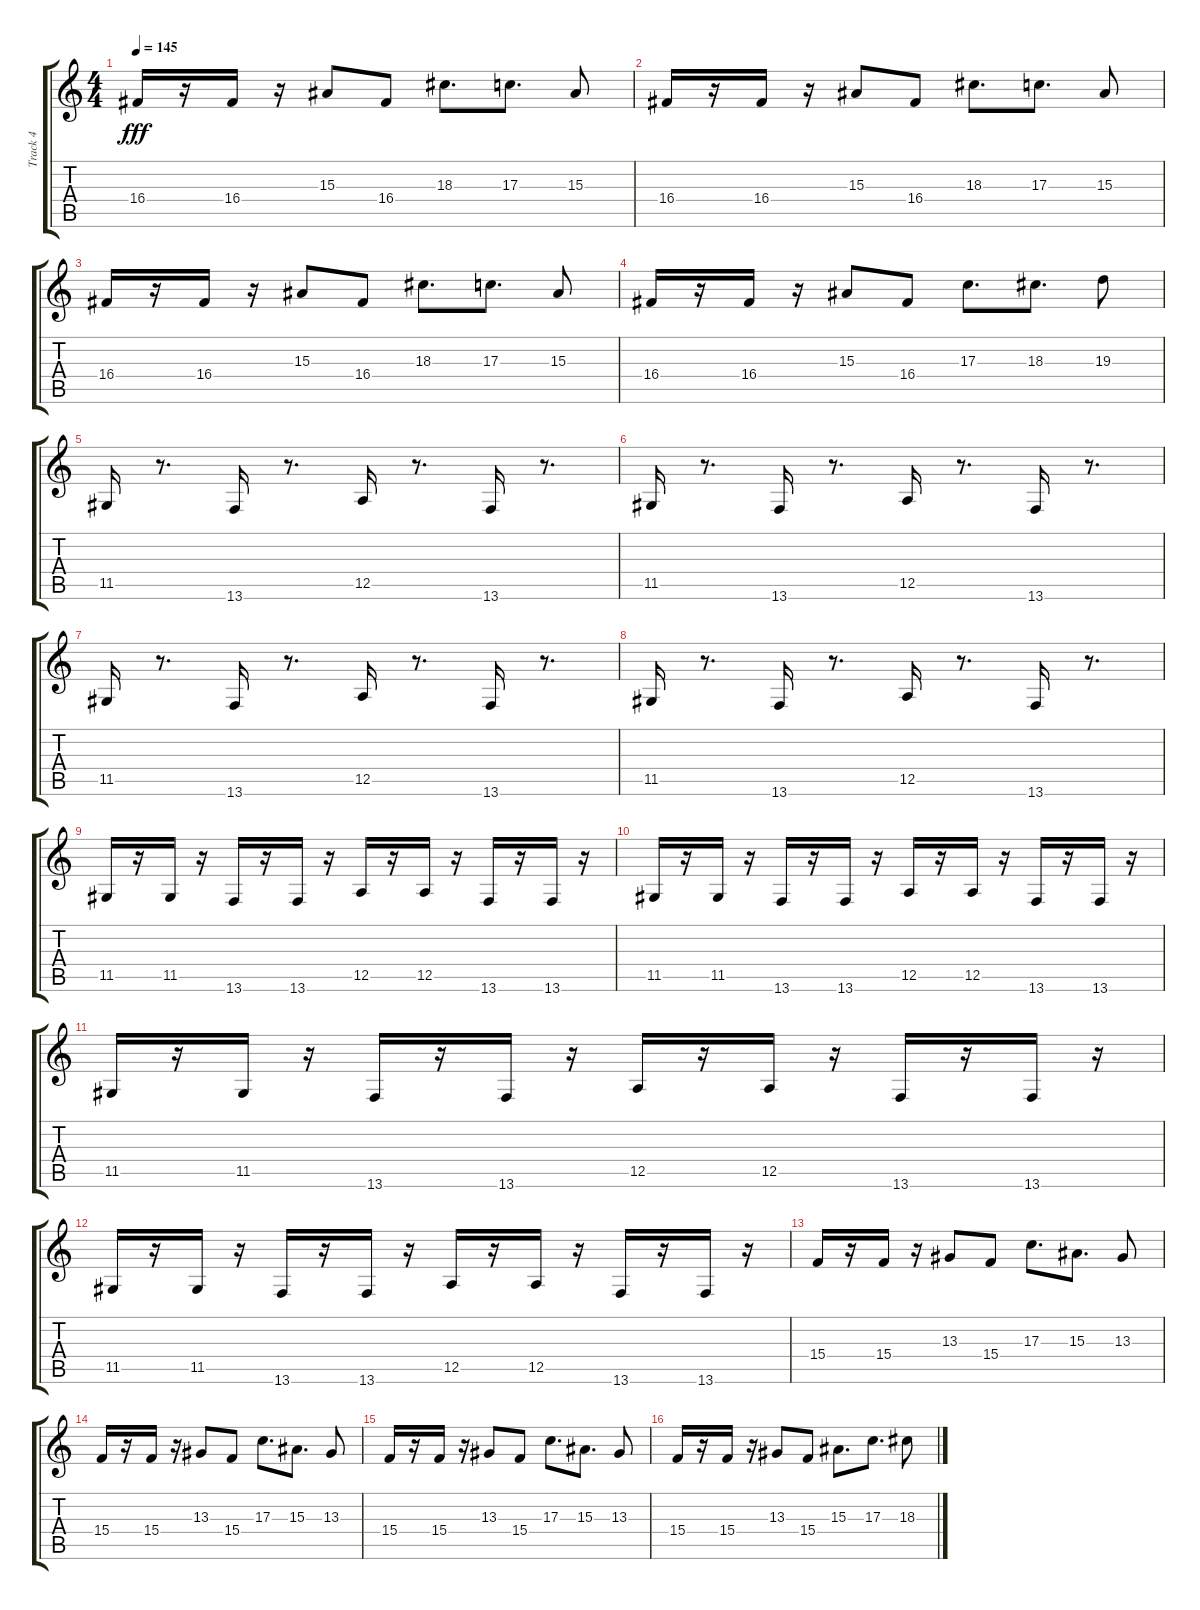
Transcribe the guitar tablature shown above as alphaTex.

\track ("Track 4" "Track 4") {instrument stringensemble1}
\staff {score tabs}
\tuning (E4 B3 G3 D3 A2 E2) {hide}
\ts (4 4)
\tempo 145
\clef g2
\ks c
16.4.16{dy fff} r.16 16.4.16 r.16 15.3.8 16.4.8 18.3.8{d} 17.3.8{d} 15.3.8 |
16.4.16 r.16 16.4.16 r.16 15.3.8 16.4.8 18.3.8{d} 17.3.8{d} 15.3.8 |
16.4.16 r.16 16.4.16 r.16 15.3.8 16.4.8 18.3.8{d} 17.3.8{d} 15.3.8 |
16.4.16 r.16 16.4.16 r.16 15.3.8 16.4.8 17.3.8{d} 18.3.8{d} 19.3.8 |
11.5.16 r.8{d} 13.6.16 r.8{d} 12.5.16 r.8{d} 13.6.16 r.8{d} |
11.5.16 r.8{d} 13.6.16 r.8{d} 12.5.16 r.8{d} 13.6.16 r.8{d} |
11.5.16 r.8{d} 13.6.16 r.8{d} 12.5.16 r.8{d} 13.6.16 r.8{d} |
11.5.16 r.8{d} 13.6.16 r.8{d} 12.5.16 r.8{d} 13.6.16 r.8{d} |
11.5.16 r.16 11.5.16 r.16 13.6.16 r.16 13.6.16 r.16 12.5.16 r.16 12.5.16 r.16 13.6.16 r.16 13.6.16 r.16 |
11.5.16 r.16 11.5.16 r.16 13.6.16 r.16 13.6.16 r.16 12.5.16 r.16 12.5.16 r.16 13.6.16 r.16 13.6.16 r.16 |
11.5.16 r.16 11.5.16 r.16 13.6.16 r.16 13.6.16 r.16 12.5.16 r.16 12.5.16 r.16 13.6.16 r.16 13.6.16 r.16 |
11.5.16 r.16 11.5.16 r.16 13.6.16 r.16 13.6.16 r.16 12.5.16 r.16 12.5.16 r.16 13.6.16 r.16 13.6.16 r.16 |
15.4.16 r.16 15.4.16 r.16 13.3.8 15.4.8 17.3.8{d} 15.3.8{d} 13.3.8 |
15.4.16 r.16 15.4.16 r.16 13.3.8 15.4.8 17.3.8{d} 15.3.8{d} 13.3.8 |
15.4.16 r.16 15.4.16 r.16 13.3.8 15.4.8 17.3.8{d} 15.3.8{d} 13.3.8 |
15.4.16 r.16 15.4.16 r.16 13.3.8 15.4.8 15.3.8{d} 17.3.8{d} 18.3.8
